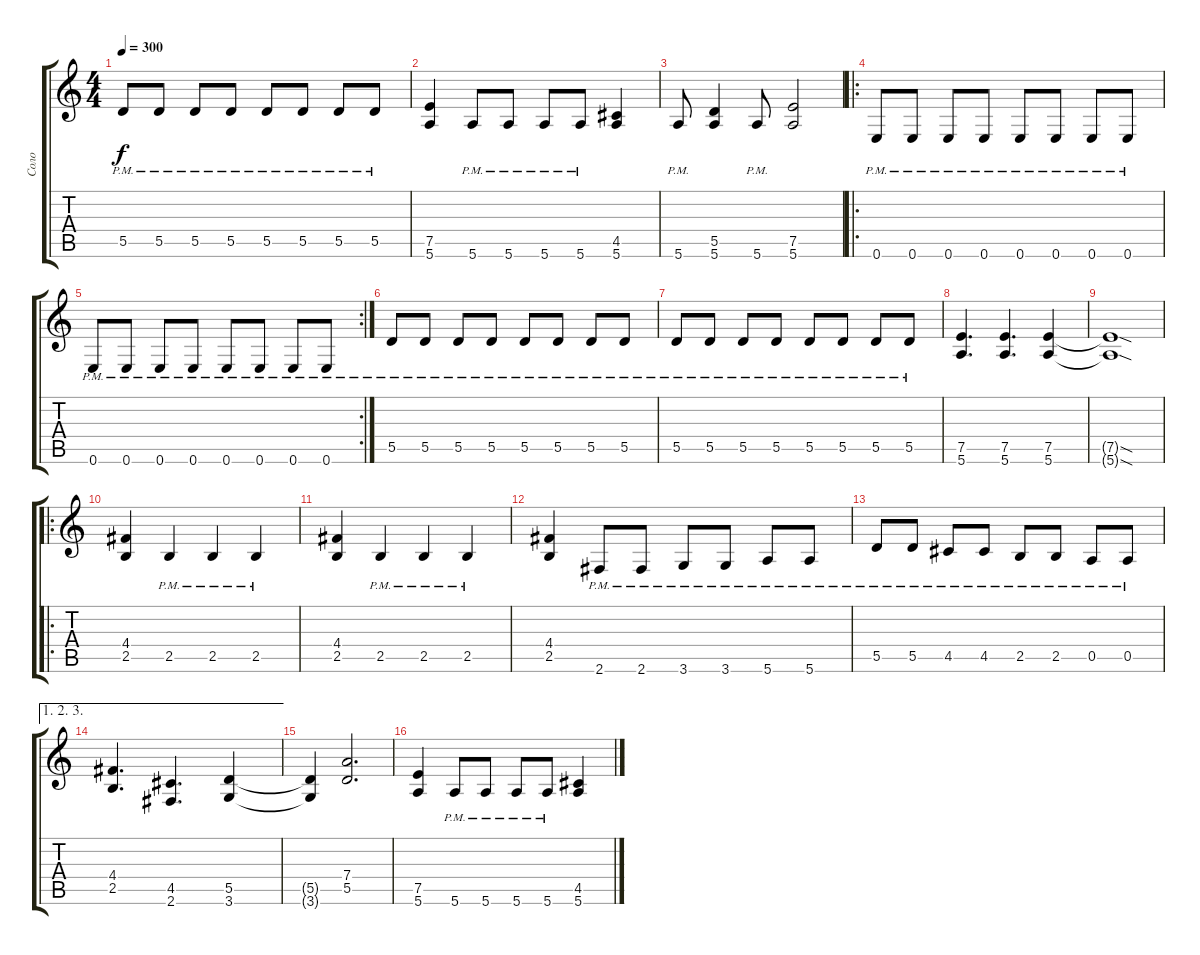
\track ("Соло" "Соло") {instrument distortionguitar}
\staff {score tabs}
\tuning (E4 B3 G3 D3 A2 E2) {hide}
\ts (4 4)
\tempo 300
\clef g2
\ks c
5.5{pm}.8{dy f} 5.5{pm}.8 5.5{pm}.8 5.5{pm}.8 5.5{pm}.8 5.5{pm}.8 5.5{pm}.8 5.5{pm}.8 |
(7.5 5.6).4 5.6{pm}.8 5.6{pm}.8 5.6{pm}.8 5.6{pm}.8 (4.5 5.6).4 |
5.6{pm}.8 (5.5 5.6).4 5.6{pm}.8 (7.5 5.6).2 |
\ro
0.6{pm}.8 0.6{pm}.8 0.6{pm}.8 0.6{pm}.8 0.6{pm}.8 0.6{pm}.8 0.6{pm}.8 0.6{pm}.8 |
\rc 2
0.6{pm}.8 0.6{pm}.8 0.6{pm}.8 0.6{pm}.8 0.6{pm}.8 0.6{pm}.8 0.6{pm}.8 0.6{pm}.8 |
5.5{pm}.8 5.5{pm}.8 5.5{pm}.8 5.5{pm}.8 5.5{pm}.8 5.5{pm}.8 5.5{pm}.8 5.5{pm}.8 |
5.5{pm}.8 5.5{pm}.8 5.5{pm}.8 5.5{pm}.8 5.5{pm}.8 5.5{pm}.8 5.5{pm}.8 5.5{pm}.8 |
(7.5 5.6).4{d} (7.5 5.6).4{d} (7.5 5.6).4 |
(7.5{sod t} 5.6{sod t}).1 |
\ro
(4.4 2.5).4 2.5{pm}.4 2.5{pm}.4 2.5{pm}.4 |
(4.4 2.5).4 2.5{pm}.4 2.5{pm}.4 2.5{pm}.4 |
(4.4 2.5).4 2.6{pm}.8 2.6{pm}.8 3.6{pm}.8 3.6{pm}.8 5.6{pm}.8 5.6{pm}.8 |
5.5{pm}.8 5.5{pm}.8 4.5{pm}.8 4.5{pm}.8 2.5{pm}.8 2.5{pm}.8 0.5{pm}.8 0.5{pm}.8 |
\ae (1 2 3)
(4.4 2.5).4{d} (4.5 2.6).4{d} (5.5 3.6).4 |
(5.5{t} 3.6{t}).4 (7.4 5.5).2{d} |
(7.5 5.6).4 5.6{pm}.8 5.6{pm}.8 5.6{pm}.8 5.6{pm}.8 (4.5 5.6).4
